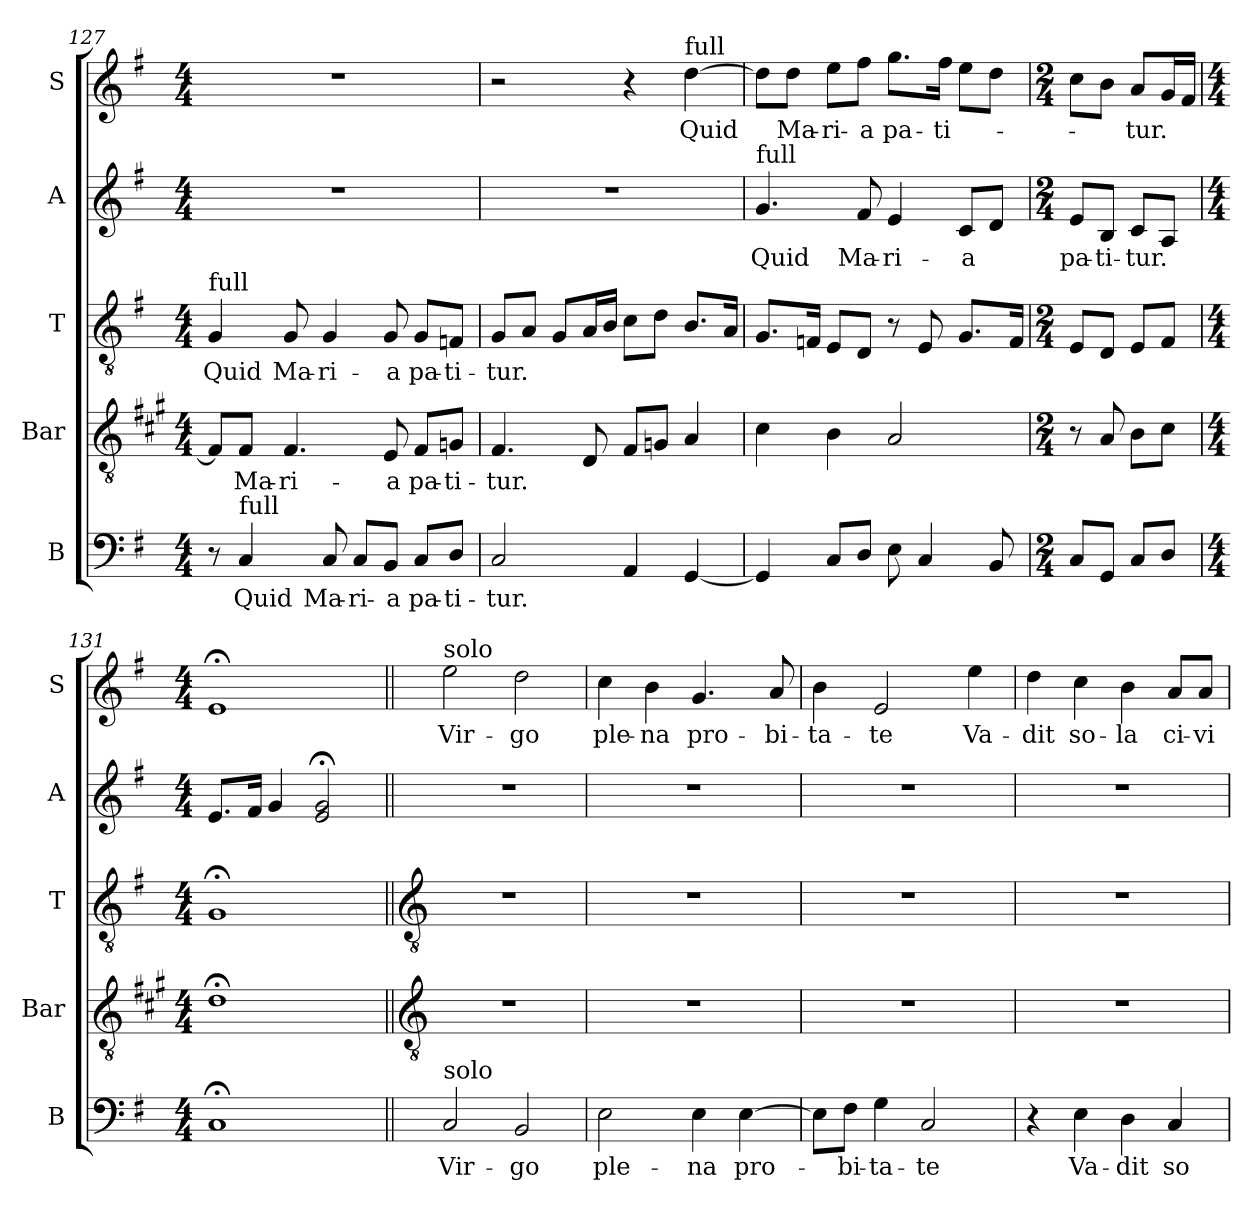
**kern	**text	**kern	**text	**kern	**text	**kern	**text	**kern	**text
*part5	*part5	*part4	*part4	*part3	*part3	*part2	*part2	*part1	*part1
*staff5	*staff5	*staff4	*staff4	*staff3	*staff3	*staff2	*staff2	*staff1	*staff1
*I"B	*	*I"Bar	*	*I"T	*	*I"A	*	*I"S	*
*I'B	*	*I'Bar	*	*I'T	*	*I'A	*	*I'S	*
!!LO:LB:g=z
*clefF4	*	*clefGv2	*	*clefGv2	*	*clefG2	*	*clefG2	*
*	*	*ITrd1c2	*	*	*	*	*	*	*
*k[f#]	*	*k[f#]	*	*k[f#]	*	*k[f#]	*	*k[f#]	*
*G:	*	*G:	*	*G:	*	*G:	*	*G:	*
*M4/4	*	*M4/4	*	*M4/4	*	*M4/4	*	*M4/4	*
=127	=127	=127	=127	=127	=127	=127	=127	=127	=127
!	!	!	!	!LO:TX:a:t=full	!	!	!	!	!
!	!	!	!	!	!LO:LY:b	!	!	!	!
8r	.	8EL]	.	4G	Quid	1r	.	1r	.
!LO:TX:a:t=full	!	!	!	!	!	!	!	!	!
!	!LO:LY:b	!	!LO:LY:b	!	!	!	!	!	!
4C	Quid	8EJ	Ma-	.	.	.	.	.	.
!	!	!	!LO:LY:b	!	!LO:LY:b	!	!	!	!
.	.	4.E	-ri-	8G	Ma-	.	.	.	.
!	!LO:LY:b	!	!	!	!LO:LY:b	!	!	!	!
8C	Ma-	.	.	4G	-ri-	.	.	.	.
!	!LO:LY:b	!	!	!	!	!	!	!	!
8CL	-ri-	.	.	.	.	.	.	.	.
!	!LO:LY:b	!	!LO:LY:b	!	!LO:LY:b	!	!	!	!
8BBJ	-a	8D	-a	8G	-a	.	.	.	.
!	!LO:LY:b	!	!LO:LY:b	!	!LO:LY:b	!	!	!	!
8CL	pa-	8EL	pa-	8GL	pa-	.	.	.	.
!	!LO:LY:b	!	!LO:LY:b	!	!LO:LY:b	!	!	!	!
8DJ	-ti-	8FnJ	-ti-	8FnJ	-ti-	.	.	.	.
=128	=128	=128	=128	=128	=128	=128	=128	=128	=128
!	!LO:LY:b	!	!LO:LY:b	!	!LO:LY:b	!	!	!	!
2C	-tur.	4.E	-tur.	8GL	-tur.	1r	.	2r	.
.	.	.	.	8AJ	.	.	.	.	.
.	.	.	.	8GL	.	.	.	.	.
.	.	8C	.	16AL	.	.	.	.	.
.	.	.	.	16BJJ	.	.	.	.	.
4AA	.	8EL	.	8cL	.	.	.	4r	.
.	.	8FnJ	.	8dJ	.	.	.	.	.
!	!	!	!	!	!	!	!	!LO:TX:a:t=full	!
!	!	!	!	!	!	!	!	!	!LO:LY:b
[4GG	.	4G	.	8.BL	.	.	.	[4dd	Quid
.	.	.	.	16AJ	.	.	.	.	.
=129	=129	=129	=129	=129	=129	=129	=129	=129	=129
!	!	!	!	!	!	!LO:TX:a:t=full	!	!	!
!	!	!	!	!	!	!	!LO:LY:b	!	!
4GG]	.	4B	.	8.GL	.	4.g	Quid	8ddL]	.
!	!	!	!	!	!	!	!	!	!LO:LY:b
.	.	.	.	.	.	.	.	8ddJ	Ma-
.	.	.	.	16FnJ	.	.	.	.	.
!	!	!	!	!	!	!	!	!	!LO:LY:b
8CL	.	4A	.	8EL	.	.	.	8eeL	-ri-
!	!	!	!	!	!	!	!LO:LY:b	!	!LO:LY:b
8DJ	.	.	.	8DJ	.	8f#	Ma-	8ff#J	-a
!	!	!	!	!	!	!	!LO:LY:b	!	!LO:LY:b
8E	.	2G	.	8r	.	4e	-ri-	8.ggL	pa-
4C	.	.	.	8E	.	.	.	.	.
!	!	!	!	!	!	!	!	!	!LO:LY:b
.	.	.	.	.	.	.	.	16ff#J	-ti-
!	!	!	!	!	!	!	!LO:LY:b	!	!
.	.	.	.	8.GL	.	8cL	-a	8eeL	.
8BB	.	.	.	.	.	8dJ	.	8ddJ	.
.	.	.	.	16FJ	.	.	.	.	.
=130	=130	=130	=130	=130	=130	=130	=130	=130	=130
*M2/4	*	*M2/4	*	*M2/4	*	*M2/4	*	*M2/4	*
!	!	!	!	!	!	!	!LO:LY:b	!	!
8CL	.	8r	.	8EL	.	8eL	pa-	8ccL	.
!	!	!	!	!	!	!	!LO:LY:b	!	!
8GGJ	.	8G	.	8DJ	.	8BJ	-ti-	8bJ	.
!	!	!	!	!	!	!	!LO:LY:b	!	!LO:LY:b
8CL	.	8AL	.	8EL	.	8cL	-tur.	8aL	-tur.
8DJ	.	8BJ	.	8F#J	.	8AJ	.	16gL	.
.	.	.	.	.	.	.	.	16f#JJ	.
=131	=131	=131	=131	=131	=131	=131	=131	=131	=131
*M4/4	*	*M4/4	*	*M4/4	*	*M4/4	*	*M4/4	*
1C;<	.	1c;<	.	1G;<	.	8.eL	.	1e;<	.
.	.	.	.	.	.	16f#J	.	.	.
.	.	.	.	.	.	4g	.	.	.
.	.	.	.	.	.	2e;< 2g;<	.	.	.
!!LO:LB:g=z
=132||	=132||	=132||	=132||	=132||	=132||	=132||	=132||	=132||	=132||
*	*	*clefGv2	*	*clefGv2	*	*	*	*	*
!	!	!	!	!	!	!	!	!LO:TX:a:t=solo	!
!LO:TX:a:t=solo	!	!	!	!	!	!	!	!	!
!	!LO:LY:b	!	!	!	!	!	!	!	!LO:LY:b
2C	Vir-	1r	.	1r	.	1r	.	2ee	Vir-
!	!LO:LY:b	!	!	!	!	!	!	!	!LO:LY:b
2BB	-go	.	.	.	.	.	.	2dd	-go
=133	=133	=133	=133	=133	=133	=133	=133	=133	=133
!	!LO:LY:b	!	!	!	!	!	!	!	!LO:LY:b
2E	ple-	1r	.	1r	.	1r	.	4cc	ple-
!	!	!	!	!	!	!	!	!	!LO:LY:b
.	.	.	.	.	.	.	.	4b	-na
!	!LO:LY:b	!	!	!	!	!	!	!	!LO:LY:b
4E	-na	.	.	.	.	.	.	4.g	pro-
!	!LO:LY:b	!	!	!	!	!	!	!	!
[4E	pro-	.	.	.	.	.	.	.	.
!	!	!	!	!	!	!	!	!	!LO:LY:b
.	.	.	.	.	.	.	.	8a	-bi-
=134	=134	=134	=134	=134	=134	=134	=134	=134	=134
!	!	!	!	!	!	!	!	!	!LO:LY:b
8EL]	.	1r	.	1r	.	1r	.	4b	-ta-
!	!LO:LY:b	!	!	!	!	!	!	!	!
8F#J	-bi-	.	.	.	.	.	.	.	.
!	!LO:LY:b	!	!	!	!	!	!	!	!LO:LY:b
4G	-ta-	.	.	.	.	.	.	2e	-te
!	!LO:LY:b	!	!	!	!	!	!	!	!
2C	-te	.	.	.	.	.	.	.	.
!	!	!	!	!	!	!	!	!	!LO:LY:b
.	.	.	.	.	.	.	.	4ee	Va-
=135	=135	=135	=135	=135	=135	=135	=135	=135	=135
!	!	!	!	!	!	!	!	!	!LO:LY:b
4r	.	1r	.	1r	.	1r	.	4dd	-dit
!	!LO:LY:b	!	!	!	!	!	!	!	!LO:LY:b
4E	Va-	.	.	.	.	.	.	4cc	so-
!	!LO:LY:b	!	!	!	!	!	!	!	!LO:LY:b
4D	-dit	.	.	.	.	.	.	4b	-la
!	!LO:LY:b	!	!	!	!	!	!	!	!LO:LY:b
4C	so-	.	.	.	.	.	.	8aL	ci-
!	!	!	!	!	!	!	!	!	!LO:LY:b
.	.	.	.	.	.	.	.	8aJ	-vi-
=	=	=	=	=	=	=	=	=	=
*-	*-	*-	*-	*-	*-	*-	*-	*-	*-
